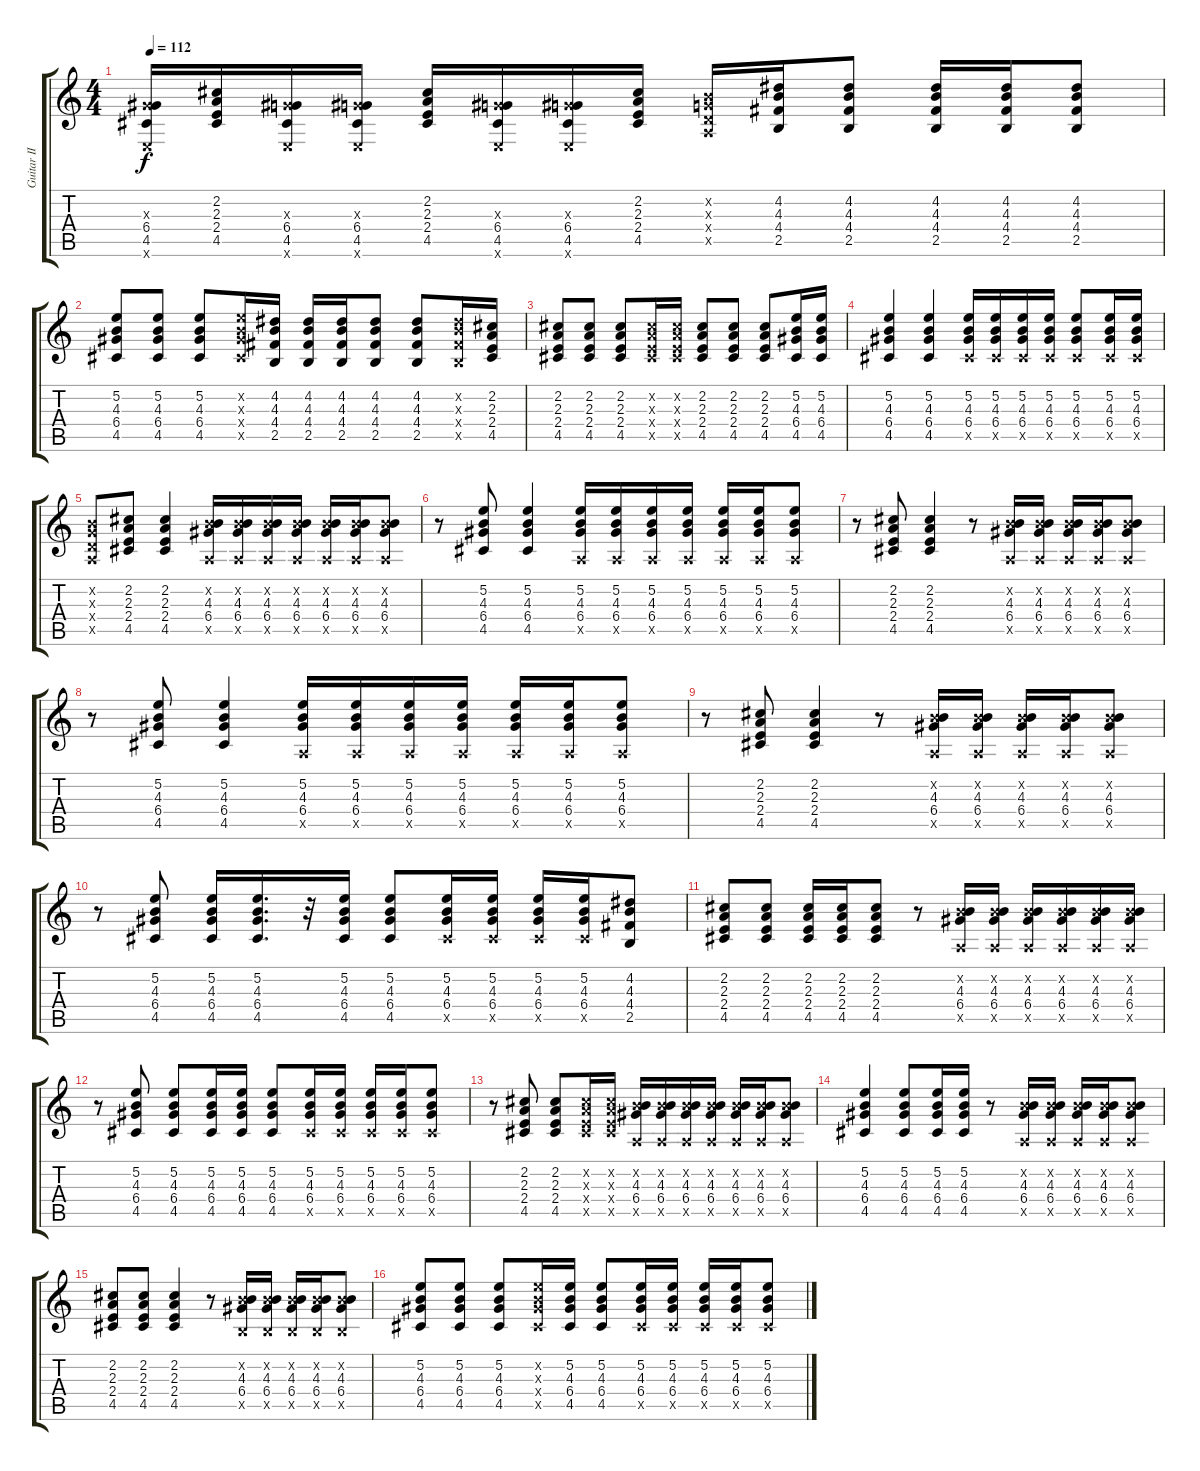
\track ("Guitar II" "Guitar II") {instrument acousticguitarsteel}
\staff {score tabs}
\tuning (E4 B3 G3 D3 A2 E2) {hide}
\ts (4 4)
\tempo 112
\clef g2
\ks c
(0.3{x} 6.4 4.5 0.6{x}).16{dy f} (2.2 2.3 2.4 4.5).16 (0.3{x} 6.4 4.5 0.6{x}).16 (0.3{x} 6.4 4.5 0.6{x}).16 (2.2 2.3 2.4 4.5).16 (0.3{x} 6.4 4.5 0.6{x}).16 (0.3{x} 6.4 4.5 0.6{x}).16 (2.2 2.3 2.4 4.5).16 (0.2{x} 0.3{x} 0.4{x} 0.5{x}).16 (4.2 4.3 4.4 2.5).16 (4.2 4.3 4.4 2.5).8 (4.2 4.3 4.4 2.5).16 (4.2 4.3 4.4 2.5).16 (4.2 4.3 4.4 2.5).8 |
(5.2 4.3 6.4 4.5).8 (5.2 4.3 6.4 4.5).8 (5.2 4.3 6.4 4.5).8 (5.2{x} 4.3{x} 6.4{x} 4.5{x}).16 (4.2 4.3 4.4 2.5).16 (4.2 4.3 4.4 2.5).16 (4.2 4.3 4.4 2.5).16 (4.2 4.3 4.4 2.5).8 (4.2 4.3 4.4 2.5).8 (4.2{x} 4.3{x} 4.4{x} 2.5{x}).16 (2.2 2.3 2.4 4.5).16 |
(2.2 2.3 2.4 4.5).8 (2.2 2.3 2.4 4.5).8 (2.2 2.3 2.4 4.5).8 (2.2{x} 2.3{x} 2.4{x} 4.5{x}).16 (2.2{x} 2.3{x} 2.4{x} 4.5{x}).16 (2.2 2.3 2.4 4.5).8 (2.2 2.3 2.4 4.5).8 (2.2 2.3 2.4 4.5).8 (5.2 4.3 6.4 4.5).16 (5.2 4.3 6.4 4.5).16 |
(5.2 4.3 6.4 4.5).4 (5.2 4.3 6.4 4.5).4 (5.2 4.3 6.4 4.5{x}).16 (5.2 4.3 6.4 4.5{x}).16 (5.2 4.3 6.4 4.5{x}).16 (5.2 4.3 6.4 4.5{x}).16 (5.2 4.3 6.4 4.5{x}).8 (5.2 4.3 6.4 4.5{x}).16 (5.2 4.3 6.4 4.5{x}).16 |
(0.2{x} 0.3{x} 0.4{x} 0.5{x}).8 (2.2 2.3 2.4 4.5).8 (2.2 2.3 2.4 4.5).4 (0.2{x} 4.3 6.4 0.5{x}).16 (0.2{x} 4.3 6.4 0.5{x}).16 (0.2{x} 4.3 6.4 0.5{x}).16 (0.2{x} 4.3 6.4 0.5{x}).16 (0.2{x} 4.3 6.4 0.5{x}).16 (0.2{x} 4.3 6.4 0.5{x}).16 (0.2{x} 4.3 6.4 0.5{x}).8 |
r.8 (5.2 4.3 6.4 4.5).8 (5.2 4.3 6.4 4.5).4 (5.2 4.3 6.4 0.5{x}).16 (5.2 4.3 6.4 0.5{x}).16 (5.2 4.3 6.4 0.5{x}).16 (5.2 4.3 6.4 0.5{x}).16 (5.2 4.3 6.4 0.5{x}).16 (5.2 4.3 6.4 0.5{x}).16 (5.2 4.3 6.4 0.5{x}).8 |
r.8 (2.2 2.3 2.4 4.5).8 (2.2 2.3 2.4 4.5).4 r.8 (0.2{x} 4.3 6.4 0.5{x}).16 (0.2{x} 4.3 6.4 0.5{x}).16 (0.2{x} 4.3 6.4 0.5{x}).16 (0.2{x} 4.3 6.4 0.5{x}).16 (0.2{x} 4.3 6.4 0.5{x}).8 |
r.8 (5.2 4.3 6.4 4.5).8 (5.2 4.3 6.4 4.5).4 (5.2 4.3 6.4 0.5{x}).16 (5.2 4.3 6.4 0.5{x}).16 (5.2 4.3 6.4 0.5{x}).16 (5.2 4.3 6.4 0.5{x}).16 (5.2 4.3 6.4 0.5{x}).16 (5.2 4.3 6.4 0.5{x}).16 (5.2 4.3 6.4 0.5{x}).8 |
r.8 (2.2 2.3 2.4 4.5).8 (2.2 2.3 2.4 4.5).4 r.8 (0.2{x} 4.3 6.4 0.5{x}).16 (0.2{x} 4.3 6.4 0.5{x}).16 (0.2{x} 4.3 6.4 0.5{x}).16 (0.2{x} 4.3 6.4 0.5{x}).16 (0.2{x} 4.3 6.4 0.5{x}).8 |
r.8 (5.2 4.3 6.4 4.5).8 (5.2 4.3 6.4 4.5).16 (5.2 4.3 6.4 4.5).16{d} r.32 (5.2 4.3 6.4 4.5).16 (5.2 4.3 6.4 4.5).8 (5.2 4.3 6.4 4.5{x}).16 (5.2 4.3 6.4 4.5{x}).16 (5.2 4.3 6.4 4.5{x}).16 (5.2 4.3 6.4 4.5{x}).16 (4.2 4.3 4.4 2.5).8 |
(2.2 2.3 2.4 4.5).8 (2.2 2.3 2.4 4.5).8 (2.2 2.3 2.4 4.5).16 (2.2 2.3 2.4 4.5).16 (2.2 2.3 2.4 4.5).8 r.8 (0.2{x} 4.3 6.4 0.5{x}).16 (0.2{x} 4.3 6.4 0.5{x}).16 (0.2{x} 4.3 6.4 0.5{x}).16 (0.2{x} 4.3 6.4 0.5{x}).16 (0.2{x} 4.3 6.4 0.5{x}).16 (0.2{x} 4.3 6.4 0.5{x}).16 |
r.8 (5.2 4.3 6.4 4.5).8 (5.2 4.3 6.4 4.5).8 (5.2 4.3 6.4 4.5).16 (5.2 4.3 6.4 4.5).16 (5.2 4.3 6.4 4.5).8 (5.2 4.3 6.4 4.5{x}).16 (5.2 4.3 6.4 4.5{x}).16 (5.2 4.3 6.4 4.5{x}).16 (5.2 4.3 6.4 4.5{x}).16 (5.2 4.3 6.4 4.5{x}).8 |
r.8 (2.2 2.3 2.4 4.5).8 (2.2 2.3 2.4 4.5).8 (2.2{x} 2.3{x} 2.4{x} 4.5{x}).16 (2.2{x} 2.3{x} 2.4{x} 4.5{x}).16 (0.2{x} 4.3 6.4 0.5{x}).16 (0.2{x} 4.3 6.4 0.5{x}).16 (0.2{x} 4.3 6.4 0.5{x}).16 (0.2{x} 4.3 6.4 0.5{x}).16 (0.2{x} 4.3 6.4 0.5{x}).16 (0.2{x} 4.3 6.4 0.5{x}).16 (0.2{x} 4.3 6.4 0.5{x}).8 |
(5.2 4.3 6.4 4.5).4 (5.2 4.3 6.4 4.5).8 (5.2 4.3 6.4 4.5).16 (5.2 4.3 6.4 4.5).16 r.8 (0.2{x} 4.3 6.4 0.5{x}).16 (0.2{x} 4.3 6.4 0.5{x}).16 (0.2{x} 4.3 6.4 0.5{x}).16 (0.2{x} 4.3 6.4 0.5{x}).16 (0.2{x} 4.3 6.4 0.5{x}).8 |
(2.2 2.3 2.4 4.5).8 (2.2 2.3 2.4 4.5).8 (2.2 2.3 2.4 4.5).4 r.8 (0.2{x} 4.3 6.4 2.5{x}).16 (0.2{x} 4.3 6.4 2.5{x}).16 (0.2{x} 4.3 6.4 2.5{x}).16 (0.2{x} 4.3 6.4 2.5{x}).16 (0.2{x} 4.3 6.4 2.5{x}).8 |
(5.2 4.3 6.4 4.5).8{volume 6} (5.2 4.3 6.4 4.5).8 (5.2 4.3 6.4 4.5).8 (5.2{x} 4.3{x} 6.4{x} 4.5{x}).16 (5.2 4.3 6.4 4.5).16 (5.2 4.3 6.4 4.5).8 (5.2 4.3 6.4 4.5{x}).16 (5.2 4.3 6.4 4.5{x}).16 (5.2 4.3 6.4 4.5{x}).16 (5.2 4.3 6.4 4.5{x}).16 (5.2 4.3 6.4 4.5{x}).8
